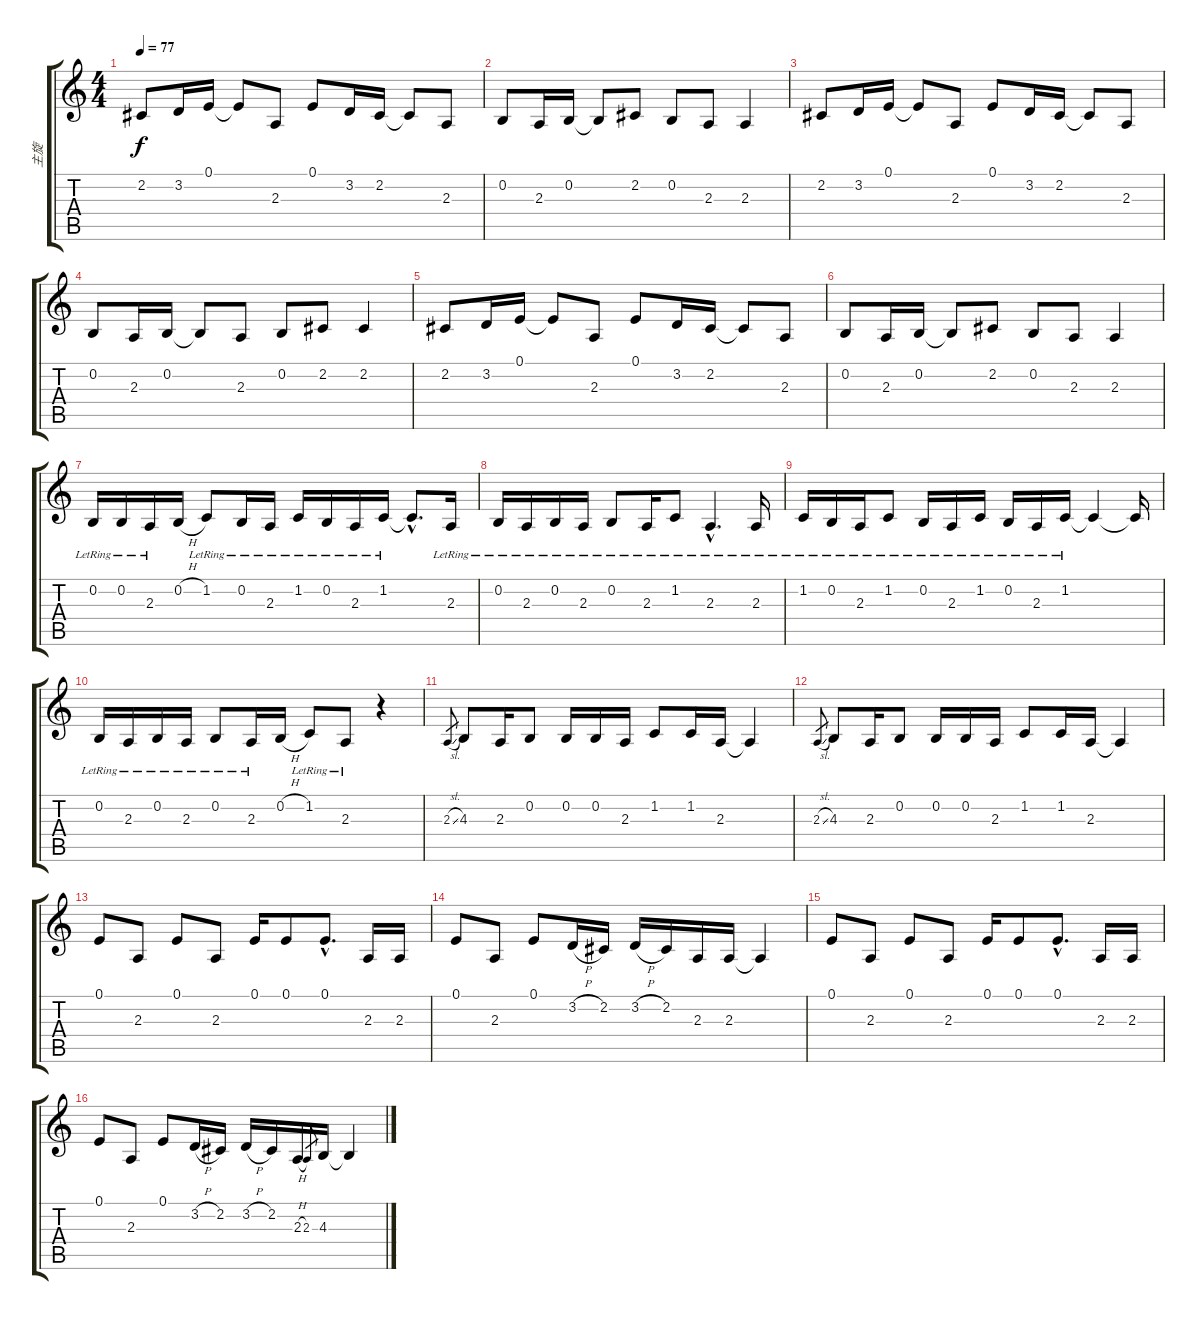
\track ("主旋" "主旋") {instrument brightacousticpiano}
\staff {score tabs}
\tuning (E4 B3 G3 D3 A2 E2) {hide}
\ts (4 4)
\tempo 77
\clef g2
\ks c
2.2.8{dy f} 3.2.16 0.1.16 0.1{t}.8 2.3.8 0.1.8 3.2.16 2.2.16 2.2{t}.8 2.3.8 |
0.2.8 2.3.16 0.2.16 0.2{t}.8 2.2.8 0.2.8 2.3.8 2.3.4 |
2.2.8 3.2.16 0.1.16 0.1{t}.8 2.3.8 0.1.8 3.2.16 2.2.16 2.2{t}.8 2.3.8 |
0.2.8 2.3.16 0.2.16 0.2{t}.8 2.3.8 0.2.8 2.2.8 2.2.4 |
2.2.8 3.2.16 0.1.16 0.1{t}.8 2.3.8 0.1.8 3.2.16 2.2.16 2.2{t}.8 2.3.8 |
0.2.8 2.3.16 0.2.16 0.2{t}.8 2.2.8 0.2.8 2.3.8 2.3.4 |
0.2{lr}.16 0.2{lr}.16 2.3{lr}.16 0.2{h}.16 1.2{lr}.8 0.2{lr}.16 2.3{lr}.16 1.2{lr}.16 0.2{lr}.16 2.3{lr}.16 1.2{lr}.16 1.2{hac t}.8{d} 2.3{lr}.16 |
0.2{lr}.16 2.3{lr}.16 0.2{lr}.16 2.3{lr}.16 0.2{lr}.8 2.3{lr}.16 1.2{lr}.8 2.3{hac lr}.4{d} 2.3{lr}.16 |
1.2{lr}.16 0.2{lr}.16 2.3{lr}.16 1.2{lr}.8 0.2{lr}.16 2.3{lr}.16 1.2{lr}.16 0.2{lr}.16 2.3{lr}.16 1.2{lr}.16 1.2{t}.4 1.2{t}.16 |
0.2{lr}.16 2.3{lr}.16 0.2{lr}.16 2.3{lr}.16 0.2{lr}.8 2.3{lr}.16 0.2{h}.16 1.2{lr}.8 2.3{lr}.8 r.4 |
2.3{sl}.8{gr} 4.3.8 2.3.16 0.2.8 0.2.16 0.2.16 2.3.16 1.2.8 1.2.16 2.3.16 2.3{t}.4 |
2.3{sl}.8{gr} 4.3.8 2.3.16 0.2.8 0.2.16 0.2.16 2.3.16 1.2.8 1.2.16 2.3.16 2.3{t}.4 |
0.1.8 2.3.8 0.1.8 2.3.8 0.1.16 0.1.8 0.1{hac}.8{d} 2.3.16 2.3.16 |
0.1.8 2.3.8 0.1.8 3.2{h}.16 2.2.16 3.2{h}.16 2.2.16 2.3.16 2.3.16 2.3{t}.4 |
0.1.8 2.3.8 0.1.8 2.3.8 0.1.16 0.1.8 0.1{hac}.8{d} 2.3.16 2.3.16 |
0.1.8 2.3.8 0.1.8 3.2{h}.16 2.2.16 3.2{h}.16 2.2.16 2.3{h}.16 2.3.8{gr} 4.3.16 4.3{t}.4
